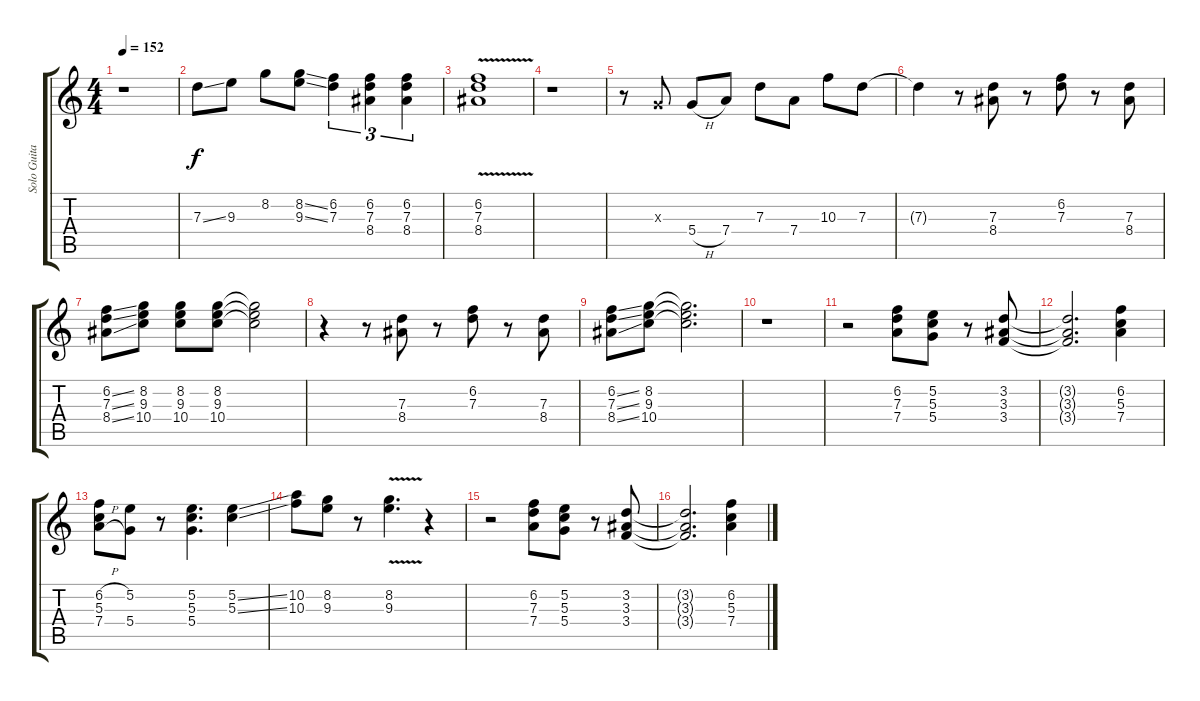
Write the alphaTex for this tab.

\track ("Solo Guitar" "Solo Guita") {instrument electricguitarclean}
\staff {score tabs}
\tuning (E4 B3 G3 D3 A2 E2) {hide}
\ts (4 4)
\tempo 152
\clef g2
\ks c
r.1{dy f} |
7.3{ss}.8 9.3.8 8.2.8 (8.2{ss} 9.3{ss}).8 (6.2 7.3).4{tu (3 2)} (6.2 7.3 8.4).4{tu (3 2)} (6.2 7.3 8.4).4{tu (3 2)} |
(6.2{v} 7.3{v} 8.4{v}).1 |
r.1 |
r.8 0.3{x}.8 5.4{h}.8 7.4.8 7.3.8 7.4.8 10.3.8 7.3.8 |
7.3{t}.4 r.8 (7.3 8.4).8 r.8 (6.2 7.3).8 r.8 (7.3 8.4).8 |
(6.2{ss} 7.3{ss} 8.4{ss}).8 (8.2 9.3 10.4).8 (8.2 9.3 10.4).8 (8.2 9.3 10.4).8 (8.2{t} 9.3{t} 10.4{t}).2 |
r.4 r.8 (7.3 8.4).8 r.8 (6.2 7.3).8 r.8 (7.3 8.4).8 |
(6.2{ss} 7.3{ss} 8.4{ss}).8 (8.2 9.3 10.4).8 (8.2{t} 9.3{t} 10.4{t}).2{d} |
r.1 |
r.2 (6.2 7.3 7.4).8 (5.2 5.3 5.4).8 r.8 (3.2 3.3 3.4).8 |
(3.2{t} 3.3{t} 3.4{t}).2{d} (6.2 5.3 7.4).4 |
(6.2{h} 5.3 7.4{h}).8 (5.2 5.4).8 r.8 (5.2 5.3 5.4).4{d} (5.2{ss} 5.3{ss}).4 |
(10.2 10.3).8 (8.2 9.3).8 r.8 (8.2{v} 9.3{v}).4{d} r.4 |
r.2 (6.2 7.3 7.4).8 (5.2 5.3 5.4).8 r.8 (3.2 3.3 3.4).8 |
(3.2{t} 3.3{t} 3.4{t}).2{d} (6.2 5.3 7.4).4
